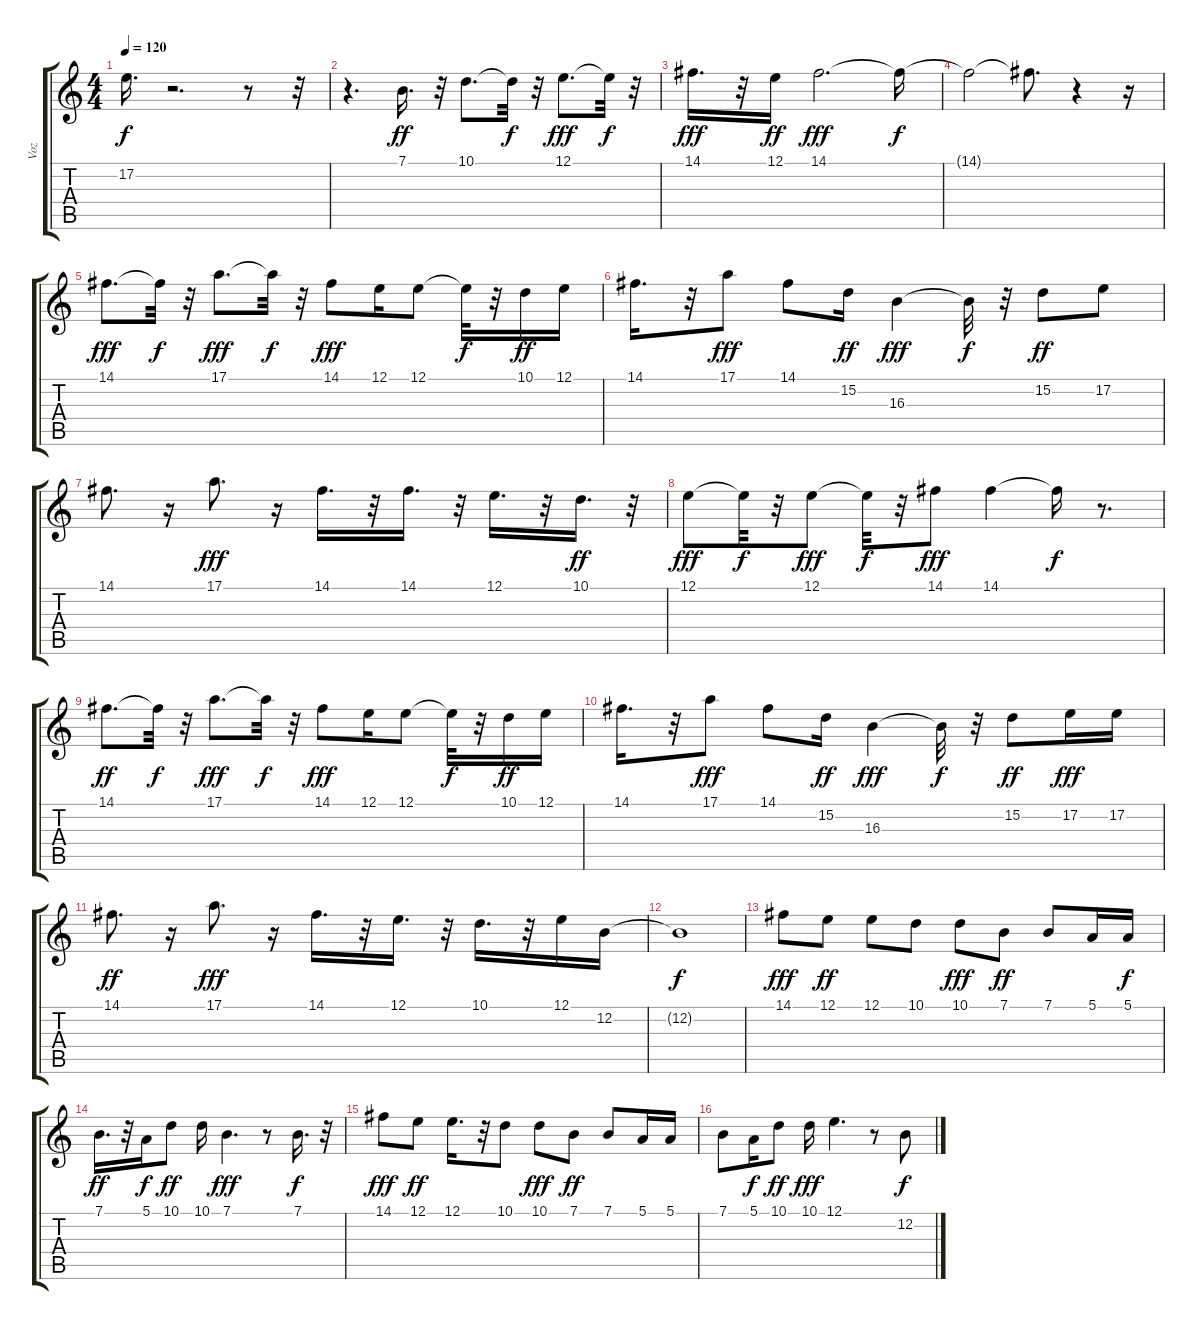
\track ("Voz" "Voz") {instrument tuba}
\staff {score tabs}
\tuning (E4 B3 G3 D3 A2 E2) {hide}
\ts (4 4)
\tempo 120
\clef g2
\ks c
17.2{t}.16{d dy f} r.2{d} r.8 r.32 |
r.4{d} 7.1.16{d dy ff} r.32 10.1.8{d} 10.1{t}.32{dy f} r.32 12.1.8{d dy fff} 12.1{t}.32{dy f} r.32 |
14.1.16{d dy fff} r.32 12.1.16{dy ff} 14.1.2{d dy fff} 14.1{t}.16{dy f} |
14.1{t}.2 14.1{t}.8{d} r.4 r.16 |
14.1.8{d dy fff} 14.1{t}.32{dy f} r.32 17.1.8{d dy fff} 17.1{t}.32{dy f} r.32 14.1.8{dy fff} 12.1.16 12.1.8 12.1{t}.32{dy f} r.32 10.1.16{dy ff} 12.1.16 |
14.1.16{d} r.32 17.1.8{dy fff} 14.1.8 15.2.16{dy ff} 16.3.4{dy fff} 16.3{t}.32{dy f} r.32 15.2.8{dy ff} 17.2.8 |
14.1.8{d} r.16 17.1.8{d dy fff} r.16 14.1.16{d} r.32 14.1.16{d} r.32 12.1.16{d} r.32 10.1.16{d dy ff} r.32 |
12.1.8{dy fff} 12.1{t}.32{dy f} r.32 12.1.8{dy fff} 12.1{t}.32{dy f} r.32 14.1.8{dy fff} 14.1.4 14.1{t}.16{dy f} r.8{d} |
14.1.8{d dy ff} 14.1{t}.32{dy f} r.32 17.1.8{d dy fff} 17.1{t}.32{dy f} r.32 14.1.8{dy fff} 12.1.16 12.1.8 12.1{t}.32{dy f} r.32 10.1.16{dy ff} 12.1.16 |
14.1.16{d} r.32 17.1.8{dy fff} 14.1.8 15.2.16{dy ff} 16.3.4{dy fff} 16.3{t}.32{dy f} r.32 15.2.8{dy ff} 17.2.16{dy fff} 17.2.16 |
14.1.8{d dy ff} r.16 17.1.8{d dy fff} r.16 14.1.16{d} r.32 12.1.16{d} r.32 10.1.16{d} r.32 12.1.16 12.2.16 |
12.2{t}.1{dy f} |
14.1.8{dy fff} 12.1.8{dy ff} 12.1.8 10.1.8 10.1.8{dy fff} 7.1.8{dy ff} 7.1.8 5.1.16 5.1.16{dy f} |
7.1.16{d dy ff} r.32 5.1.16{dy f} 10.1.8{dy ff} 10.1.16 7.1.4{d dy fff} r.8 7.1.16{d dy f} r.32 |
14.1.8{dy fff} 12.1.8{dy ff} 12.1.16{d} r.32 10.1.8 10.1.8{dy fff} 7.1.8{dy ff} 7.1.8 5.1.16 5.1.16 |
7.1.8 5.1.16{dy f} 10.1.8{dy ff} 10.1.16{dy fff} 12.1.4{d} r.8 12.2.8{dy f}
